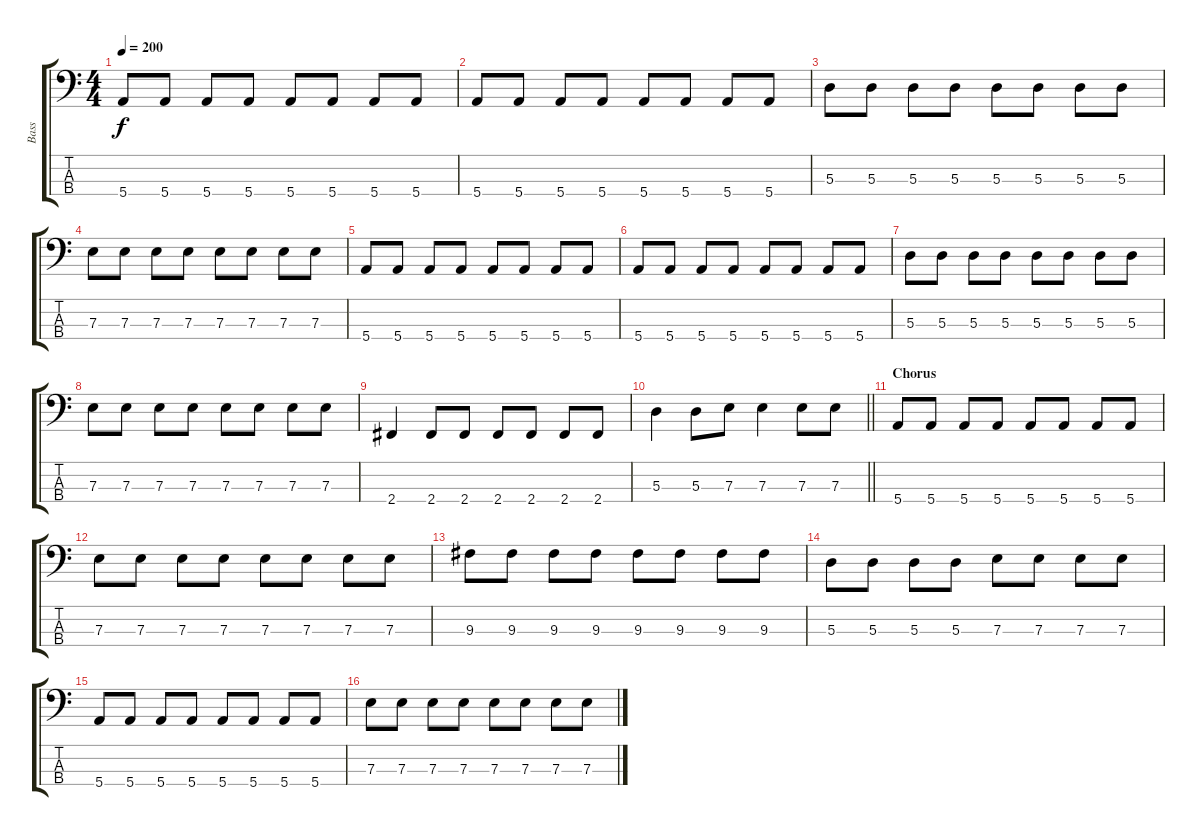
\track ("Bass" "Bass") {instrument electricbasspick}
\staff {score tabs}
\tuning (G2 D2 A1 E1) {hide}
\ts (4 4)
\tempo 200
\clef f4
\ks c
5.4.8{dy f} 5.4.8 5.4.8 5.4.8 5.4.8 5.4.8 5.4.8 5.4.8 |
5.4.8 5.4.8 5.4.8 5.4.8 5.4.8 5.4.8 5.4.8 5.4.8 |
5.3.8 5.3.8 5.3.8 5.3.8 5.3.8 5.3.8 5.3.8 5.3.8 |
7.3.8 7.3.8 7.3.8 7.3.8 7.3.8 7.3.8 7.3.8 7.3.8 |
5.4.8 5.4.8 5.4.8 5.4.8 5.4.8 5.4.8 5.4.8 5.4.8 |
5.4.8 5.4.8 5.4.8 5.4.8 5.4.8 5.4.8 5.4.8 5.4.8 |
5.3.8 5.3.8 5.3.8 5.3.8 5.3.8 5.3.8 5.3.8 5.3.8 |
7.3.8 7.3.8 7.3.8 7.3.8 7.3.8 7.3.8 7.3.8 7.3.8 |
2.4.4 2.4.8 2.4.8 2.4.8 2.4.8 2.4.8 2.4.8 |
\barLineRight lightlight
5.3.4 5.3.8 7.3.8 7.3.4 7.3.8 7.3.8 |
\section ("" "Chorus")
5.4.8 5.4.8 5.4.8 5.4.8 5.4.8 5.4.8 5.4.8 5.4.8 |
7.3.8 7.3.8 7.3.8 7.3.8 7.3.8 7.3.8 7.3.8 7.3.8 |
9.3.8 9.3.8 9.3.8 9.3.8 9.3.8 9.3.8 9.3.8 9.3.8 |
5.3.8 5.3.8 5.3.8 5.3.8 7.3.8 7.3.8 7.3.8 7.3.8 |
5.4.8 5.4.8 5.4.8 5.4.8 5.4.8 5.4.8 5.4.8 5.4.8 |
7.3.8 7.3.8 7.3.8 7.3.8 7.3.8 7.3.8 7.3.8 7.3.8
